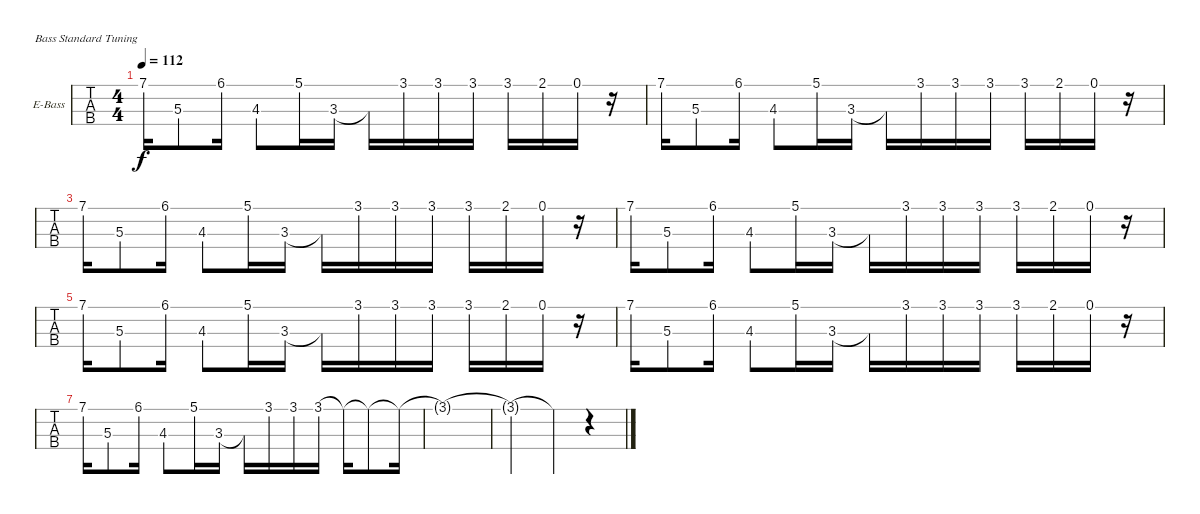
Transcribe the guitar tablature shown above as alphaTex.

\bracketExtendMode nobrackets
\firstSystemTrackNameOrientation horizontal
\otherSystemsTrackNameOrientation horizontal
\defaultBarNumberDisplay FirstOfSystem
\track ("Bass" "E-Bass") {instrument electricbassfinger}
\staff {tabs}
\tuning (G2 D2 A1 E1)
\ts (4 4)
\tempo 112
\clef f4
\ks c
7.1.16{dy f} 5.3.8 6.1.16 4.3.8 5.1.16 3.3.16 3.3{t}.16 3.1.16 3.1.16 3.1.16 3.1.16 2.1.16 0.1.16 r.16 |
7.1.16 5.3.8 6.1.16 4.3.8 5.1.16 3.3.16 3.3{t}.16 3.1.16 3.1.16 3.1.16 3.1.16 2.1.16 0.1.16 r.16 |
7.1.16 5.3.8 6.1.16 4.3.8 5.1.16 3.3.16 3.3{t}.16 3.1.16 3.1.16 3.1.16 3.1.16 2.1.16 0.1.16 r.16 |
7.1.16 5.3.8 6.1.16 4.3.8 5.1.16 3.3.16 3.3{t}.16 3.1.16 3.1.16 3.1.16 3.1.16 2.1.16 0.1.16 r.16 |
7.1.16 5.3.8 6.1.16 4.3.8 5.1.16 3.3.16 3.3{t}.16 3.1.16 3.1.16 3.1.16 3.1.16 2.1.16 0.1.16 r.16 |
7.1.16 5.3.8 6.1.16 4.3.8 5.1.16 3.3.16 3.3{t}.16 3.1.16 3.1.16 3.1.16 3.1.16 2.1.16 0.1.16 r.16 |
7.1.16 5.3.8 6.1.16 4.3.8 5.1.16 3.3.16 3.3{t}.16 3.1.16 3.1.16 3.1.16 3.1{t}.16 3.1{t}.8 3.1{t}.16 |
3.1{t}.1 |
3.1{t}.2 3.1{t}.4 r.4
